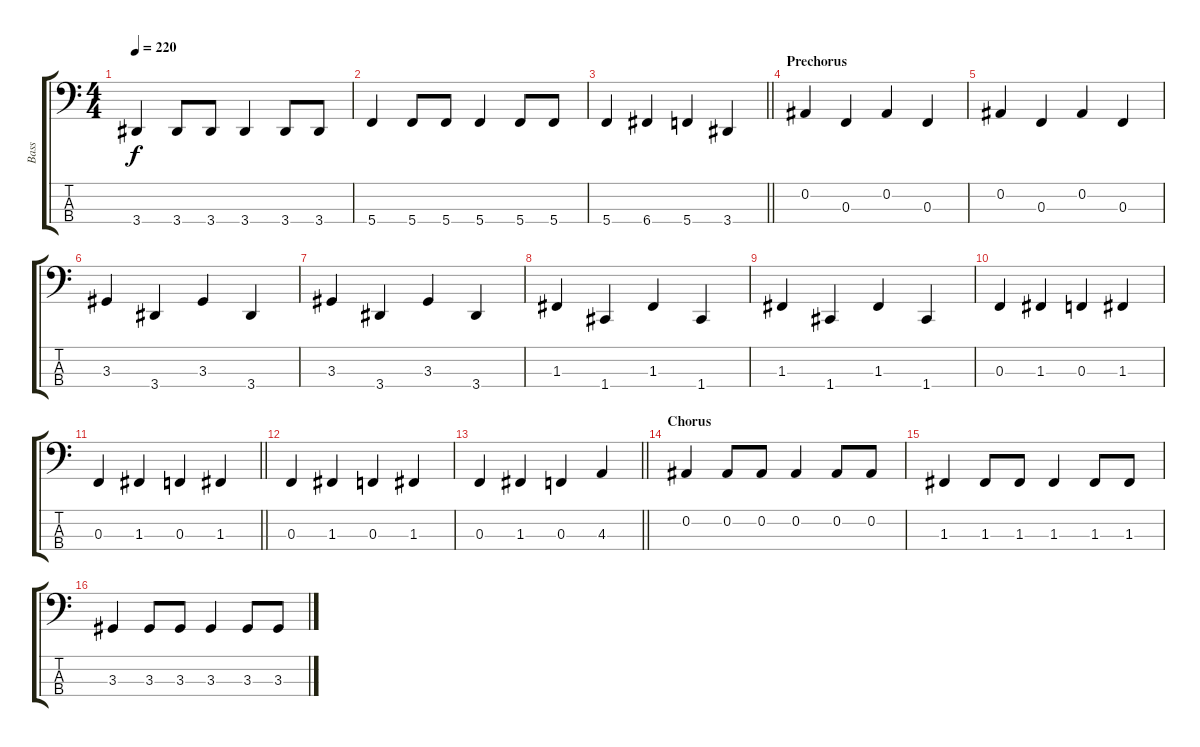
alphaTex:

\track ("Bass" "Bass") {instrument electricbassfinger}
\staff {score tabs}
\tuning (Eb2 Bb1 F1 C1) {hide}
\ts (4 4)
\tempo 220
\clef f4
\ks c
3.4.4{dy f} 3.4.8 3.4.8 3.4.4 3.4.8 3.4.8 |
5.4.4 5.4.8 5.4.8 5.4.4 5.4.8 5.4.8 |
\barLineRight lightlight
5.4.4 6.4.4 5.4.4 3.4.4 |
\section ("" "Prechorus")
0.2.4 0.3.4 0.2.4 0.3.4 |
0.2.4 0.3.4 0.2.4 0.3.4 |
3.3.4 3.4.4 3.3.4 3.4.4 |
3.3.4 3.4.4 3.3.4 3.4.4 |
1.3.4 1.4.4 1.3.4 1.4.4 |
1.3.4 1.4.4 1.3.4 1.4.4 |
0.3.4 1.3.4 0.3.4 1.3.4 |
\barLineRight lightlight
0.3.4 1.3.4 0.3.4 1.3.4 |
0.3.4 1.3.4 0.3.4 1.3.4 |
\barLineRight lightlight
0.3.4 1.3.4 0.3.4 4.3.4 |
\section ("" "Chorus")
0.2.4 0.2.8 0.2.8 0.2.4 0.2.8 0.2.8 |
1.3.4 1.3.8 1.3.8 1.3.4 1.3.8 1.3.8 |
3.3.4 3.3.8 3.3.8 3.3.4 3.3.8 3.3.8
